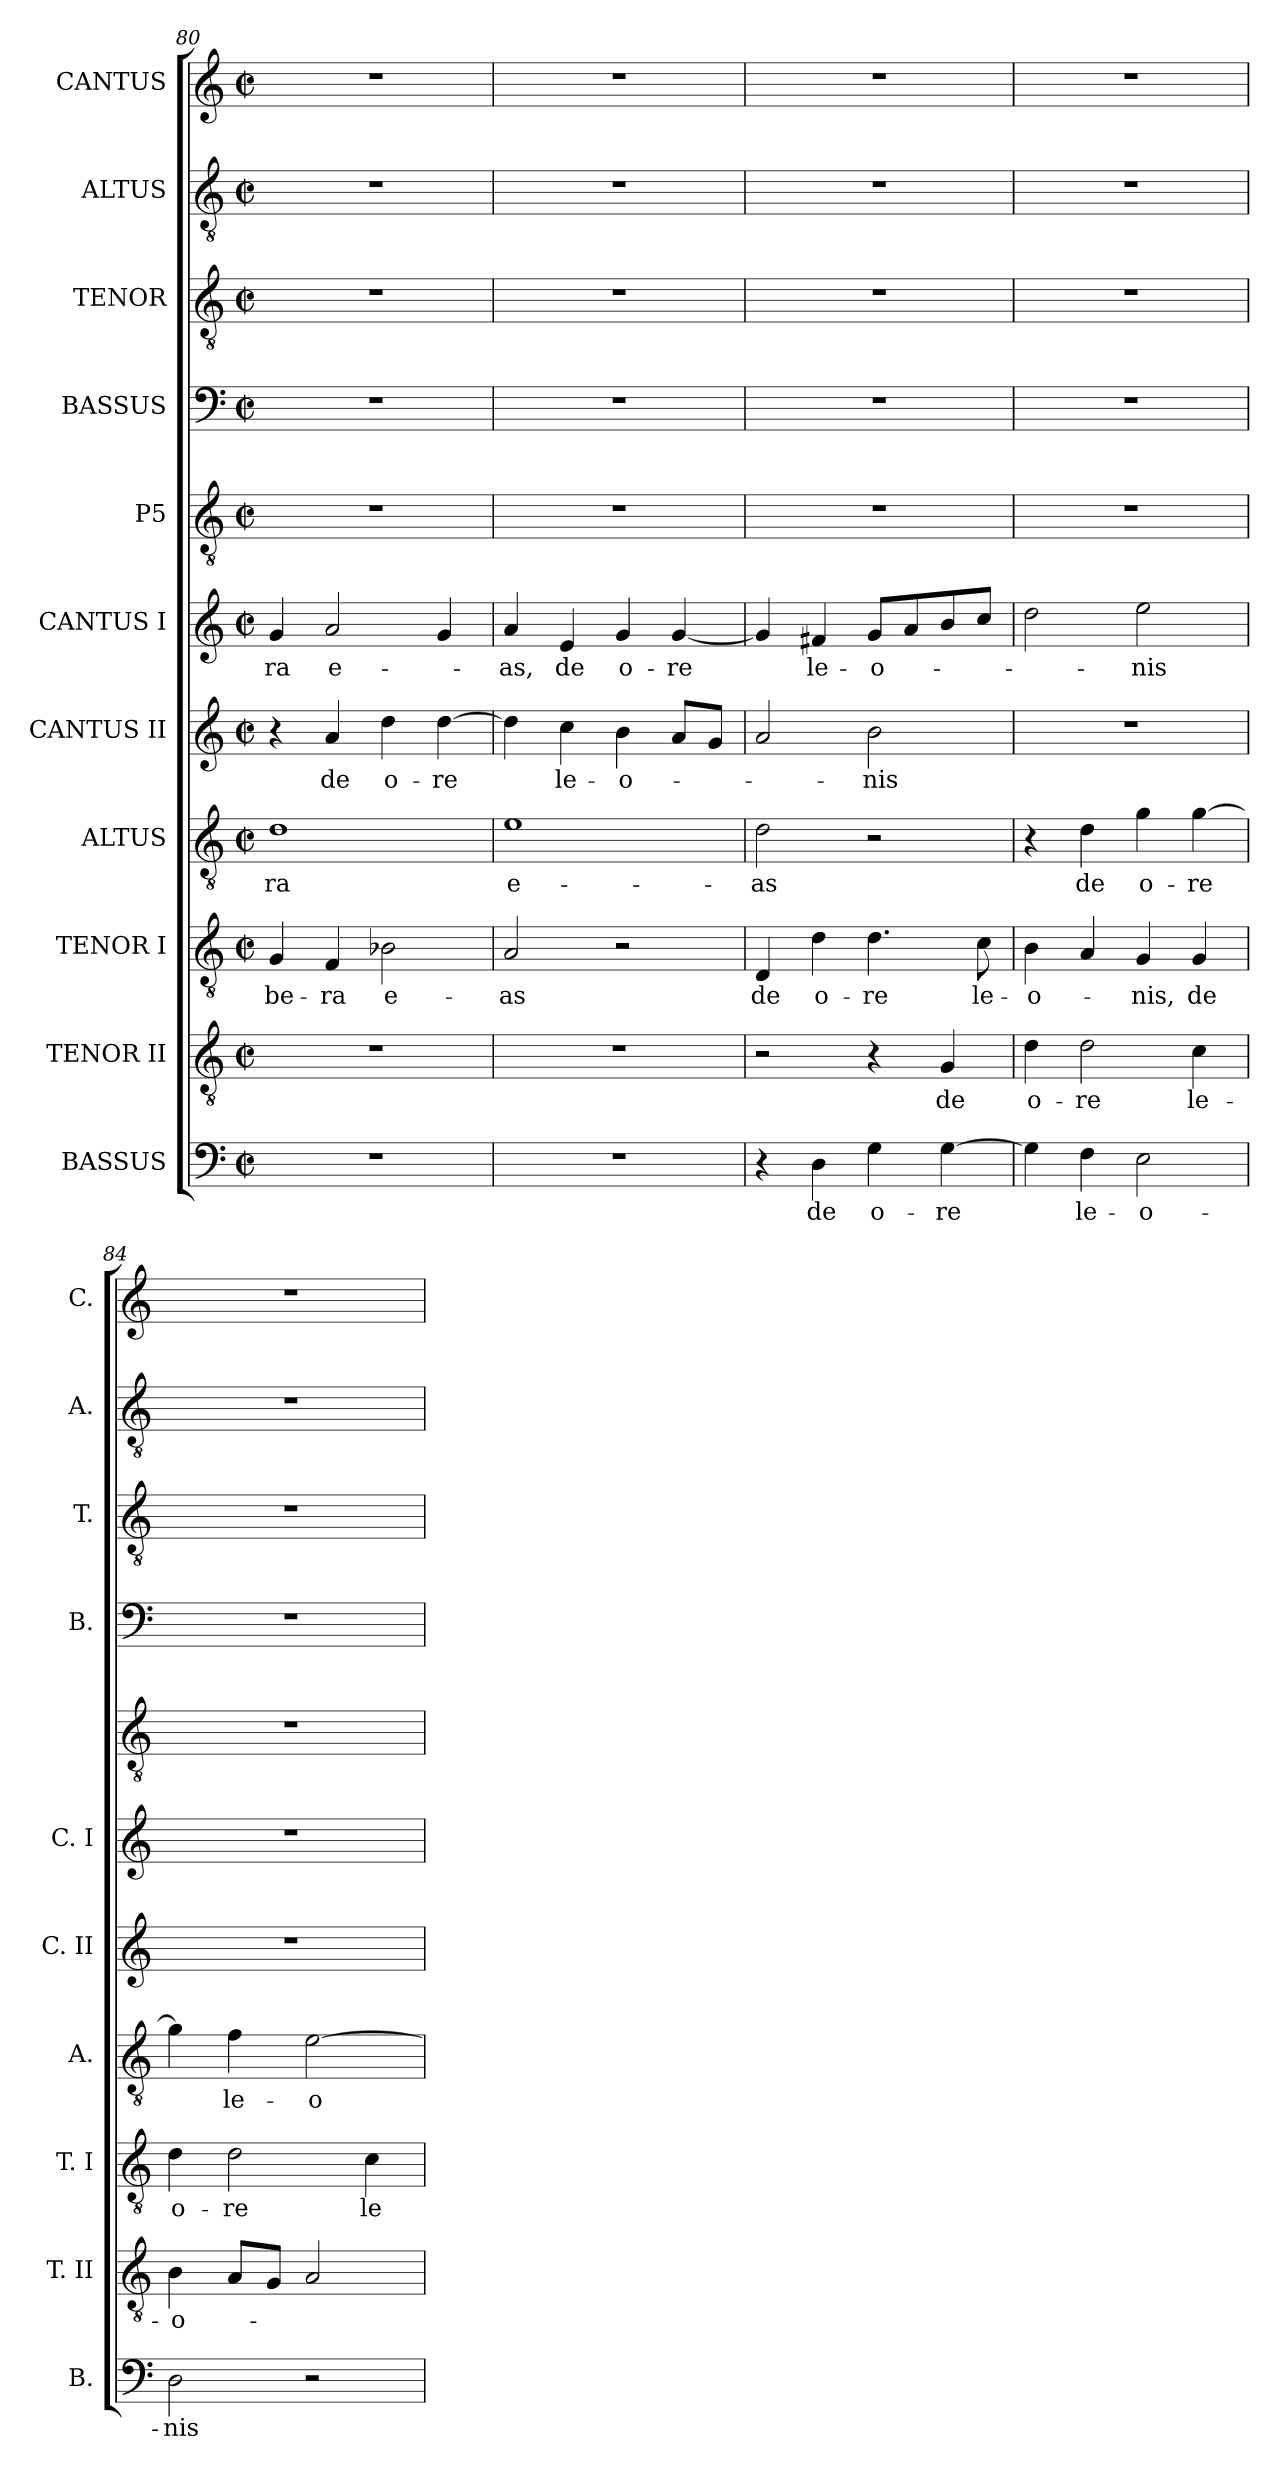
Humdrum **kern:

**kern	**text	**kern	**text	**kern	**text	**kern	**text	**kern	**text	**kern	**text	**kern	**kern	**kern	**kern	**kern
*part11	*part11	*part10	*part10	*part9	*part9	*part8	*part8	*part7	*part7	*part6	*part6	*part5	*part4	*part3	*part2	*part1
*staff11	*staff11	*staff10	*staff10	*staff9	*staff9	*staff8	*staff8	*staff7	*staff7	*staff6	*staff6	*staff5	*staff4	*staff3	*staff2	*staff1
*I"BASSUS	*	*I"TENOR II	*	*I"TENOR I	*	*I"ALTUS	*	*I"CANTUS II	*	*I"CANTUS I	*	*I"P5	*I"BASSUS	*I"TENOR	*I"ALTUS	*I"CANTUS
*I'B.	*	*I'T. II	*	*I'T. I	*	*I'A.	*	*I'C. II	*	*I'C. I	*	*	*I'B.	*I'T.	*I'A.	*I'C.
*clefF4	*	*clefGv2	*	*clefGv2	*	*clefGv2	*	*clefG2	*	*clefG2	*	*clefGv2	*clefF4	*clefGv2	*clefGv2	*clefG2
*	*	*ITrd7c12	*	*ITrd7c12	*	*ITrd7c12	*	*	*	*	*	*ITrd7c12	*	*ITrd7c12	*ITrd7c12	*
*k[]	*	*k[]	*	*k[]	*	*k[]	*	*k[]	*	*k[]	*	*k[]	*k[]	*k[]	*k[]	*k[]
*a:	*	*a:	*	*a:	*	*a:	*	*a:	*	*a:	*	*a:	*a:	*a:	*a:	*a:
*M2/2	*	*M2/2	*	*M2/2	*	*M2/2	*	*M2/2	*	*M2/2	*	*M2/2	*M2/2	*M2/2	*M2/2	*M2/2
*met(c|)	*	*met(c|)	*	*met(c|)	*	*met(c|)	*	*met(c|)	*	*met(c|)	*	*met(c|)	*met(c|)	*met(c|)	*met(c|)	*met(c|)
=80	=80	=80	=80	=80	=80	=80	=80	=80	=80	=80	=80	=80	=80	=80	=80	=80
!	!	!	!	!	!LO:LY:b:color=#000000	!	!	!	!	!	!	!	!	!	!	!
!	!	!	!	!	!	!	!LO:LY:b:color=#000000	!	!	!	!	!	!	!	!	!
!	!	!	!	!	!	!	!	!	!	!	!LO:LY:b:color=#000000	!	!	!	!	!
1r	.	1r	.	4GGi/	-be-	1Di	-ra	4r	.	4gi/	-ra	1r	1r	1r	1r	1r
!	!	!	!	!	!LO:LY:b:color=#000000	!	!	!	!	!	!	!	!	!	!	!
!	!	!	!	!	!	!	!	!	!LO:LY:b:color=#000000	!	!	!	!	!	!	!
!	!	!	!	!	!	!	!	!	!	!	!LO:LY:b:color=#000000	!	!	!	!	!
.	.	.	.	4FFi/	-ra	.	.	4ai/	de	2ai/	e-	.	.	.	.	.
!	!	!	!	!	!LO:LY:b:color=#000000	!	!	!	!	!	!	!	!	!	!	!
!	!	!	!	!	!	!	!	!	!LO:LY:b:color=#000000	!	!	!	!	!	!	!
.	.	.	.	2BB-Xi\	e-	.	.	4ddi\	o-	.	.	.	.	.	.	.
!	!	!	!	!	!	!	!	!	!LO:LY:b:color=#000000	!	!	!	!	!	!	!
.	.	.	.	.	.	.	.	[4ddi\	-re	4gi/	.	.	.	.	.	.
=81	=81	=81	=81	=81	=81	=81	=81	=81	=81	=81	=81	=81	=81	=81	=81	=81
!	!	!	!	!	!LO:LY:b:color=#000000	!	!	!	!	!	!	!	!	!	!	!
!	!	!	!	!	!	!	!LO:LY:b:color=#000000	!	!	!	!	!	!	!	!	!
!	!	!	!	!	!	!	!	!	!	!	!LO:LY:b:color=#000000	!	!	!	!	!
1r	.	1r	.	2AAi/	-as	1Ei	e-	4ddi\]	.	4ai/	-as,	1r	1r	1r	1r	1r
!	!	!	!	!	!	!	!	!	!LO:LY:b:color=#000000	!	!	!	!	!	!	!
!	!	!	!	!	!	!	!	!	!	!	!LO:LY:b:color=#000000	!	!	!	!	!
.	.	.	.	.	.	.	.	4cci\	le-	4ei/	de	.	.	.	.	.
!	!	!	!	!	!	!	!	!	!LO:LY:b:color=#000000	!	!	!	!	!	!	!
!	!	!	!	!	!	!	!	!	!	!	!LO:LY:b:color=#000000	!	!	!	!	!
.	.	.	.	2r	.	.	.	4bi\	-o-	4gi/	o-	.	.	.	.	.
!	!	!	!	!	!	!	!	!	!	!	!LO:LY:b:color=#000000	!	!	!	!	!
.	.	.	.	.	.	.	.	8ai/L	.	[4gi/	-re	.	.	.	.	.
.	.	.	.	.	.	.	.	8gi/J	.	.	.	.	.	.	.	.
=82	=82	=82	=82	=82	=82	=82	=82	=82	=82	=82	=82	=82	=82	=82	=82	=82
!	!	!	!	!	!LO:LY:b:color=#000000	!	!	!	!	!	!	!	!	!	!	!
!	!	!	!	!	!	!	!LO:LY:b:color=#000000	!	!	!	!	!	!	!	!	!
4r	.	2r	.	4DDi/	de	2Di\	-as	2ai/	.	4gi/]	.	1r	1r	1r	1r	1r
!	!LO:LY:b:color=#000000	!	!	!	!	!	!	!	!	!	!	!	!	!	!	!
!	!	!	!	!	!LO:LY:b:color=#000000	!	!	!	!	!	!	!	!	!	!	!
!	!	!	!	!	!	!	!	!	!	!	!LO:LY:b:color=#000000	!	!	!	!	!
4Di\	de	.	.	4Di\	o-	.	.	.	.	4f#Xi/	le-	.	.	.	.	.
!	!LO:LY:b:color=#000000	!	!	!	!	!	!	!	!	!	!	!	!	!	!	!
!	!	!	!	!	!LO:LY:b:color=#000000	!	!	!	!	!	!	!	!	!	!	!
!	!	!	!	!	!	!	!	!	!LO:LY:b:color=#000000	!	!	!	!	!	!	!
!	!	!	!	!	!	!	!	!	!	!	!LO:LY:b:color=#000000	!	!	!	!	!
4Gi\	o-	4r	.	4.Di\	-re	2r	.	2bi\	-nis	8gi/L	-o-	.	.	.	.	.
.	.	.	.	.	.	.	.	.	.	8ai/	.	.	.	.	.	.
!	!LO:LY:b:color=#000000	!	!	!	!	!	!	!	!	!	!	!	!	!	!	!
!	!	!	!LO:LY:b:color=#000000	!	!	!	!	!	!	!	!	!	!	!	!	!
[4Gi\	-re	4GGi/	de	.	.	.	.	.	.	8bi/	.	.	.	.	.	.
!	!	!	!	!	!LO:LY:b:color=#000000	!	!	!	!	!	!	!	!	!	!	!
.	.	.	.	8Ci\	le-	.	.	.	.	8cci/J	.	.	.	.	.	.
=83	=83	=83	=83	=83	=83	=83	=83	=83	=83	=83	=83	=83	=83	=83	=83	=83
!	!	!	!LO:LY:b:color=#000000	!	!	!	!	!	!	!	!	!	!	!	!	!
!	!	!	!	!	!LO:LY:b:color=#000000	!	!	!	!	!	!	!	!	!	!	!
4Gi\]	.	4Di\	o-	4BBi\	-o-	4r	.	1r	.	2ddi\	.	1r	1r	1r	1r	1r
!	!LO:LY:b:color=#000000	!	!	!	!	!	!	!	!	!	!	!	!	!	!	!
!	!	!	!LO:LY:b:color=#000000	!	!	!	!	!	!	!	!	!	!	!	!	!
!	!	!	!	!	!	!	!LO:LY:b:color=#000000	!	!	!	!	!	!	!	!	!
4Fi\	le-	2Di\	-re	4AAi/	.	4Di\	de	.	.	.	.	.	.	.	.	.
!	!LO:LY:b:color=#000000	!	!	!	!	!	!	!	!	!	!	!	!	!	!	!
!	!	!	!	!	!LO:LY:b:color=#000000	!	!	!	!	!	!	!	!	!	!	!
!	!	!	!	!	!	!	!LO:LY:b:color=#000000	!	!	!	!	!	!	!	!	!
!	!	!	!	!	!	!	!	!	!	!	!LO:LY:b:color=#000000	!	!	!	!	!
2Ei\	-o-	.	.	4GGi/	-nis,	4Gi\	o-	.	.	2eei\	-nis	.	.	.	.	.
!	!	!	!LO:LY:b:color=#000000	!	!	!	!	!	!	!	!	!	!	!	!	!
!	!	!	!	!	!LO:LY:b:color=#000000	!	!	!	!	!	!	!	!	!	!	!
!	!	!	!	!	!	!	!LO:LY:b:color=#000000	!	!	!	!	!	!	!	!	!
.	.	4Ci\	le-	4GGi/	de	[4Gi\	-re	.	.	.	.	.	.	.	.	.
!!LO:LB:g=z
=84	=84	=84	=84	=84	=84	=84	=84	=84	=84	=84	=84	=84	=84	=84	=84	=84
!	!LO:LY:b:color=#000000	!	!	!	!	!	!	!	!	!	!	!	!	!	!	!
!	!	!	!LO:LY:b:color=#000000	!	!	!	!	!	!	!	!	!	!	!	!	!
!	!	!	!	!	!LO:LY:b:color=#000000	!	!	!	!	!	!	!	!	!	!	!
2Di\	-nis	4BBi\	-o-	4Di\	o-	4Gi\]	.	1r	.	1r	.	1r	1r	1r	1r	1r
!	!	!	!	!	!LO:LY:b:color=#000000	!	!	!	!	!	!	!	!	!	!	!
!	!	!	!	!	!	!	!LO:LY:b:color=#000000	!	!	!	!	!	!	!	!	!
.	.	8AAi/L	.	2Di\	-re	4Fi\	le-	.	.	.	.	.	.	.	.	.
.	.	8GGi/J	.	.	.	.	.	.	.	.	.	.	.	.	.	.
!	!	!	!	!	!	!	!LO:LY:b:color=#000000	!	!	!	!	!	!	!	!	!
2r	.	2AAi/	.	.	.	[2Ei\	-o-	.	.	.	.	.	.	.	.	.
!	!	!	!	!	!LO:LY:b:color=#000000	!	!	!	!	!	!	!	!	!	!	!
.	.	.	.	4Ci\	le-	.	.	.	.	.	.	.	.	.	.	.
=	=	=	=	=	=	=	=	=	=	=	=	=	=	=	=	=
*-	*-	*-	*-	*-	*-	*-	*-	*-	*-	*-	*-	*-	*-	*-	*-	*-
